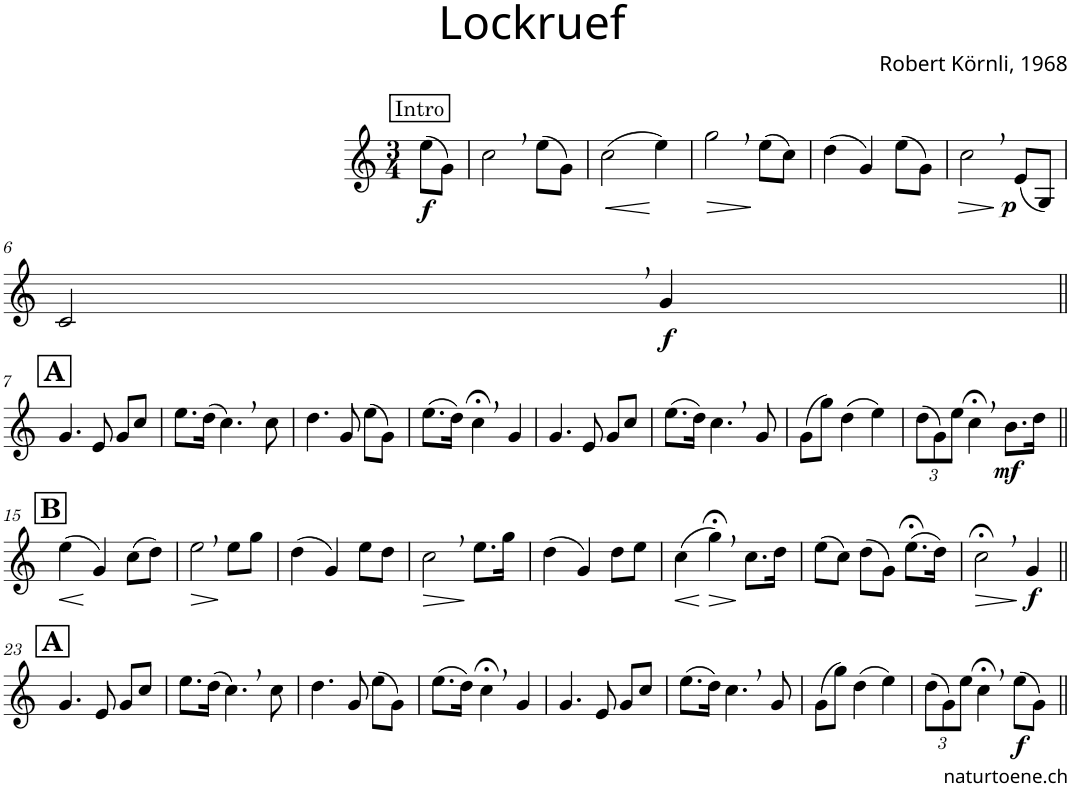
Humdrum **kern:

**kern	**dynam
*part1	*part1
*staff1	*staff1
*I"Alphorn	*
*I'Alphn.	*
*clefG2	*
*Trd4c6	*
*k[]	*
*M3/4	*
!!LO:REH:place=s1:a:cj:fs=11:t=Intro
=	=
!	!LO:DY:b
(8ee\L	f
8g\J)	.
=1	=1
2cc,\	.
(8ee\L	.
8g\J)	.
=2	=2
!	!LO:HP:b
(2cc\	<
4ee\)	[
=3	=3
!	!LO:HP:b
2gg,\	>
(8ee\L	]
8cc\J)	.
=4	=4
(4dd\	.
4g/)	.
(8ee\L	.
8g\J)	.
=5	=5
!	!LO:HP:b
2cc,\	>
!	!LO:DY:n=1:b
(8e/L	] p
8G/J)	.
!!LO:LB:g=z
=6	=6
2c,/	.
!	!LO:DY:b
4g/	f
!!LO:LB:g=z
!!LO:REH:place=s1:a:B:cj:fs=14:t=A
=7||	=7||
4.g/	.
8e/	.
8g/L	.
8cc/J	.
=8	=8
8.ee\L	.
(16dd\Jk	.
4.cc,\)	.
8cc\	.
=9	=9
4.dd\	.
8g/	.
(8ee\L	.
8g\J)	.
=10	=10
(8.ee\L	.
16dd\Jk)	.
4cc;<,\	.
4g/	.
=11	=11
4.g/	.
8e/	.
8g/L	.
8cc/J	.
=12	=12
(8.ee\L	.
16dd\Jk)	.
4.cc,\	.
8g/	.
=13	=13
(8g\L	.
8gg\J)	.
(4dd\	.
4ee\)	.
=14	=14
*Xbrackettup	*
(12dd\L	.
12g\)	.
12ee\J	.
4cc;<,\	.
!	!LO:DY:b
8.b\L	mf
16dd\Jk	.
!!LO:LB:g=z
!!LO:REH:place=s1:a:B:cj:fs=14:t=B
=15||	=15||
!	!LO:HP:b
(4ee\	<
4g/)	[
(8cc\L	.
8dd\J)	.
=16	=16
!	!LO:HP:b
2ee\	>
8ee\L	]
8gg\J	.
=17	=17
(4dd\	.
4g/)	.
8ee\L	.
8dd\J	.
=18	=18
!	!LO:HP:b
2cc,\	>
8.ee\L	]
16gg\Jk	.
=19	=19
(4dd\	.
4g/)	.
8dd\L	.
8ee\J	.
=20	=20
!	!LO:HP:b
(4cc\	<
!	!LO:HP:n=1:b
4gg;<,\)	[ >
8.cc\L	]
16dd\Jk	.
=21	=21
(8ee\L	.
8cc\J)	.
(8dd\L	.
8g\J)	.
(8.ee;<\L	.
16dd\Jk)	.
=22	=22
!	!LO:HP:b
2cc;<,\	>
!	!LO:DY:n=1:b
4g/	] f
!!LO:LB:g=z
!!LO:REH:place=s1:a:B:cj:fs=14:t=A
=23||	=23||
4.g/	.
8e/	.
8g/L	.
8cc/J	.
=24	=24
8.ee\L	.
(16dd\Jk	.
4.cc,\)	.
8cc\	.
=25	=25
4.dd\	.
8g/	.
(8ee\L	.
8g\J)	.
=26	=26
(8.ee\L	.
16dd\Jk)	.
4cc;<,\	.
4g/	.
=27	=27
4.g/	.
8e/	.
8g/L	.
8cc/J	.
=28	=28
(8.ee\L	.
16dd\Jk)	.
4.cc,\	.
8g/	.
=29	=29
(8g\L	.
8gg\J)	.
(4dd\	.
4ee\)	.
=30	=30
(12dd\L	.
12g\)	.
12ee\J	.
4cc;<,\	.
!	!LO:DY:b
(8ee\L	f
8g\J)	.
=||	=||
*-	*-
